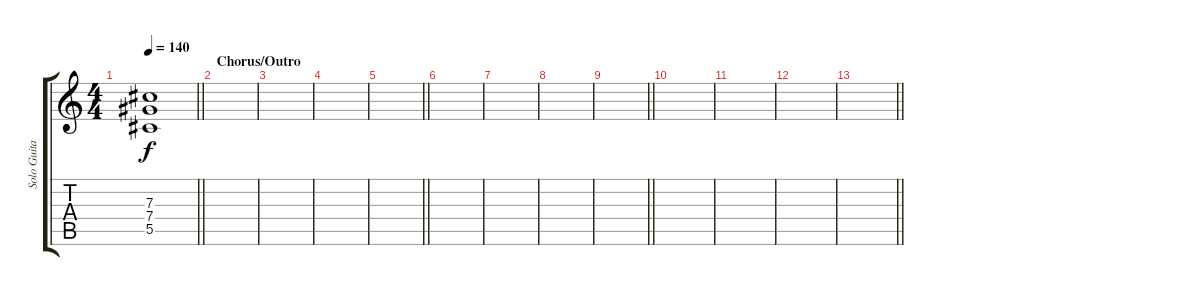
\track ("Solo Guitar" "Solo Guita") {instrument distortionguitar}
\staff {score tabs}
\tuning (Eb4 Bb3 Gb3 Db3 Ab2 Eb2) {hide}
\ts (4 4)
\tempo 140
\clef g2
\barLineRight lightlight
\ks c
(7.3{t} 7.4{t} 5.5{t}).1{dy f volume 2} |
\section ("" "Chorus/Outro")
|
|
|
\barLineRight lightlight
|
|
|
|
\barLineRight lightlight
|
|
|
|
\barLineRight lightlight
